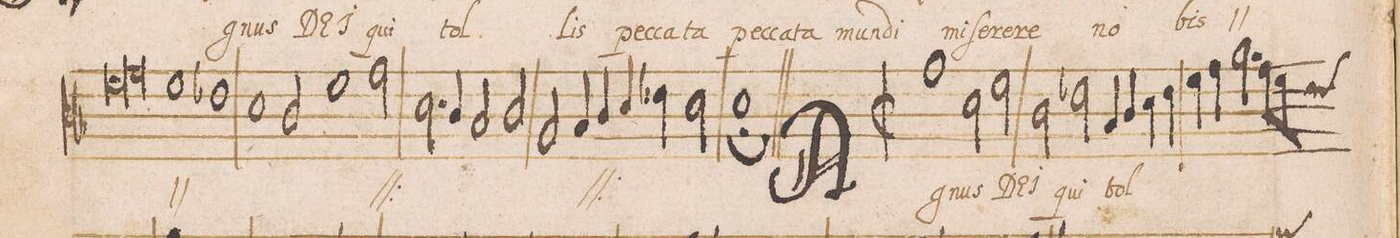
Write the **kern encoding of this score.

**kern	**text
*I"DISCANTVS	*
*clefC3	*
*k[b-]	*
*met(C|)	*
*M2/1	*
1f\	-re-
=12-	=12-
1g\	.
*Xlig	*
1f\	.
=13-	=13-
1e-X\	-re
1d\	no-
=14-	=14-
2c/	-bis
1f\	mi-
2g\	-ſe-
=15-	=15-
2.d\	-re-
4c/	.
2B-/	.
2c/	.
=16-	=16-
2A/	-re
4B-/	no-
4c/	.
4d/	.
4e-X\	.
2d\	.
=17-	=17-
0d\;<l	-bis
=18||	=18||
*M2/1	*Xij
*met(C|)	*
*mmet(c|)	*
1g\	A-
2d\	-gnus
2f\	DE-
=19-	=19-
2c\	-I
2e-X\	qui
4B-/	tol-
4c/	.
4d\	.
4e-\	.
=20-	=20-
4f\	.
4g\	.
2.a\	.
8g\L	.
8f\J	.
*-	*-
